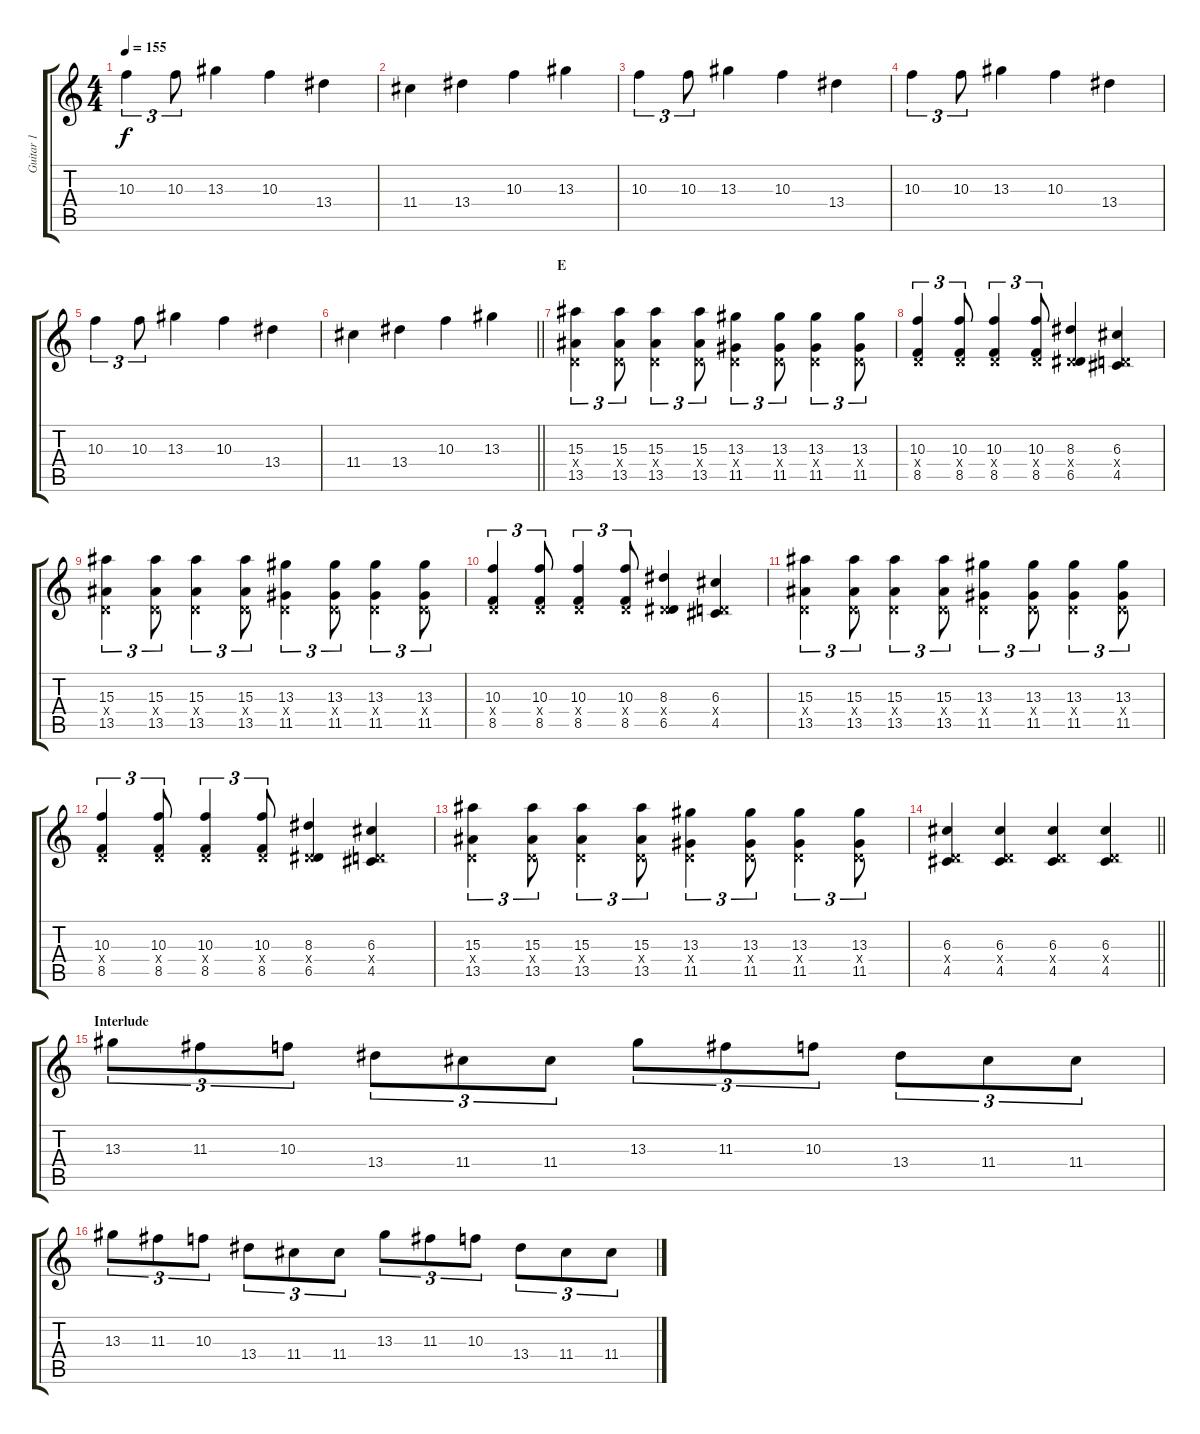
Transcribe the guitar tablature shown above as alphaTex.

\track ("Guitar 1" "Guitar 1") {instrument electricguitarclean}
\staff {score tabs}
\tuning (E4 B3 G3 D3 A2 E2) {hide}
\ts (4 4)
\tempo 155
\clef g2
\ks c
10.3.4{tu (3 2) dy f} 10.3.8{tu (3 2)} 13.3.4 10.3.4 13.4.4 |
11.4.4 13.4.4 10.3.4 13.3.4 |
10.3.4{tu (3 2)} 10.3.8{tu (3 2)} 13.3.4 10.3.4 13.4.4 |
10.3.4{tu (3 2)} 10.3.8{tu (3 2)} 13.3.4 10.3.4 13.4.4 |
10.3.4{tu (3 2)} 10.3.8{tu (3 2)} 13.3.4 10.3.4 13.4.4 |
\barLineRight lightlight
11.4.4 13.4.4 10.3.4 13.3.4 |
\section ("" "E")
(15.3 0.4{x} 13.5).4{tu (3 2)} (15.3 0.4{x} 13.5).8{tu (3 2)} (15.3 0.4{x} 13.5).4{tu (3 2)} (15.3 0.4{x} 13.5).8{tu (3 2)} (13.3 0.4{x} 11.5).4{tu (3 2)} (13.3 0.4{x} 11.5).8{tu (3 2)} (13.3 0.4{x} 11.5).4{tu (3 2)} (13.3 0.4{x} 11.5).8{tu (3 2)} |
(10.3 0.4{x} 8.5).4{tu (3 2)} (10.3 0.4{x} 8.5).8{tu (3 2)} (10.3 0.4{x} 8.5).4{tu (3 2)} (10.3 0.4{x} 8.5).8{tu (3 2)} (8.3 0.4{x} 6.5).4 (6.3 0.4{x} 4.5).4 |
(15.3 0.4{x} 13.5).4{tu (3 2)} (15.3 0.4{x} 13.5).8{tu (3 2)} (15.3 0.4{x} 13.5).4{tu (3 2)} (15.3 0.4{x} 13.5).8{tu (3 2)} (13.3 0.4{x} 11.5).4{tu (3 2)} (13.3 0.4{x} 11.5).8{tu (3 2)} (13.3 0.4{x} 11.5).4{tu (3 2)} (13.3 0.4{x} 11.5).8{tu (3 2)} |
(10.3 0.4{x} 8.5).4{tu (3 2)} (10.3 0.4{x} 8.5).8{tu (3 2)} (10.3 0.4{x} 8.5).4{tu (3 2)} (10.3 0.4{x} 8.5).8{tu (3 2)} (8.3 0.4{x} 6.5).4 (6.3 0.4{x} 4.5).4 |
(15.3 0.4{x} 13.5).4{tu (3 2)} (15.3 0.4{x} 13.5).8{tu (3 2)} (15.3 0.4{x} 13.5).4{tu (3 2)} (15.3 0.4{x} 13.5).8{tu (3 2)} (13.3 0.4{x} 11.5).4{tu (3 2)} (13.3 0.4{x} 11.5).8{tu (3 2)} (13.3 0.4{x} 11.5).4{tu (3 2)} (13.3 0.4{x} 11.5).8{tu (3 2)} |
(10.3 0.4{x} 8.5).4{tu (3 2)} (10.3 0.4{x} 8.5).8{tu (3 2)} (10.3 0.4{x} 8.5).4{tu (3 2)} (10.3 0.4{x} 8.5).8{tu (3 2)} (8.3 0.4{x} 6.5).4 (6.3 0.4{x} 4.5).4 |
(15.3 0.4{x} 13.5).4{tu (3 2)} (15.3 0.4{x} 13.5).8{tu (3 2)} (15.3 0.4{x} 13.5).4{tu (3 2)} (15.3 0.4{x} 13.5).8{tu (3 2)} (13.3 0.4{x} 11.5).4{tu (3 2)} (13.3 0.4{x} 11.5).8{tu (3 2)} (13.3 0.4{x} 11.5).4{tu (3 2)} (13.3 0.4{x} 11.5).8{tu (3 2)} |
\barLineRight lightlight
(6.3 0.4{x} 4.5).4 (6.3 0.4{x} 4.5).4 (6.3 0.4{x} 4.5).4 (6.3 0.4{x} 4.5).4 |
\section ("" "Interlude")
13.3.8{tu (3 2)} 11.3.8{tu (3 2)} 10.3.8{tu (3 2)} 13.4.8{tu (3 2)} 11.4.8{tu (3 2)} 11.4.8{tu (3 2)} 13.3.8{tu (3 2)} 11.3.8{tu (3 2)} 10.3.8{tu (3 2)} 13.4.8{tu (3 2)} 11.4.8{tu (3 2)} 11.4.8{tu (3 2)} |
13.3.8{tu (3 2)} 11.3.8{tu (3 2)} 10.3.8{tu (3 2)} 13.4.8{tu (3 2)} 11.4.8{tu (3 2)} 11.4.8{tu (3 2)} 13.3.8{tu (3 2)} 11.3.8{tu (3 2)} 10.3.8{tu (3 2)} 13.4.8{tu (3 2)} 11.4.8{tu (3 2)} 11.4.8{tu (3 2)}
